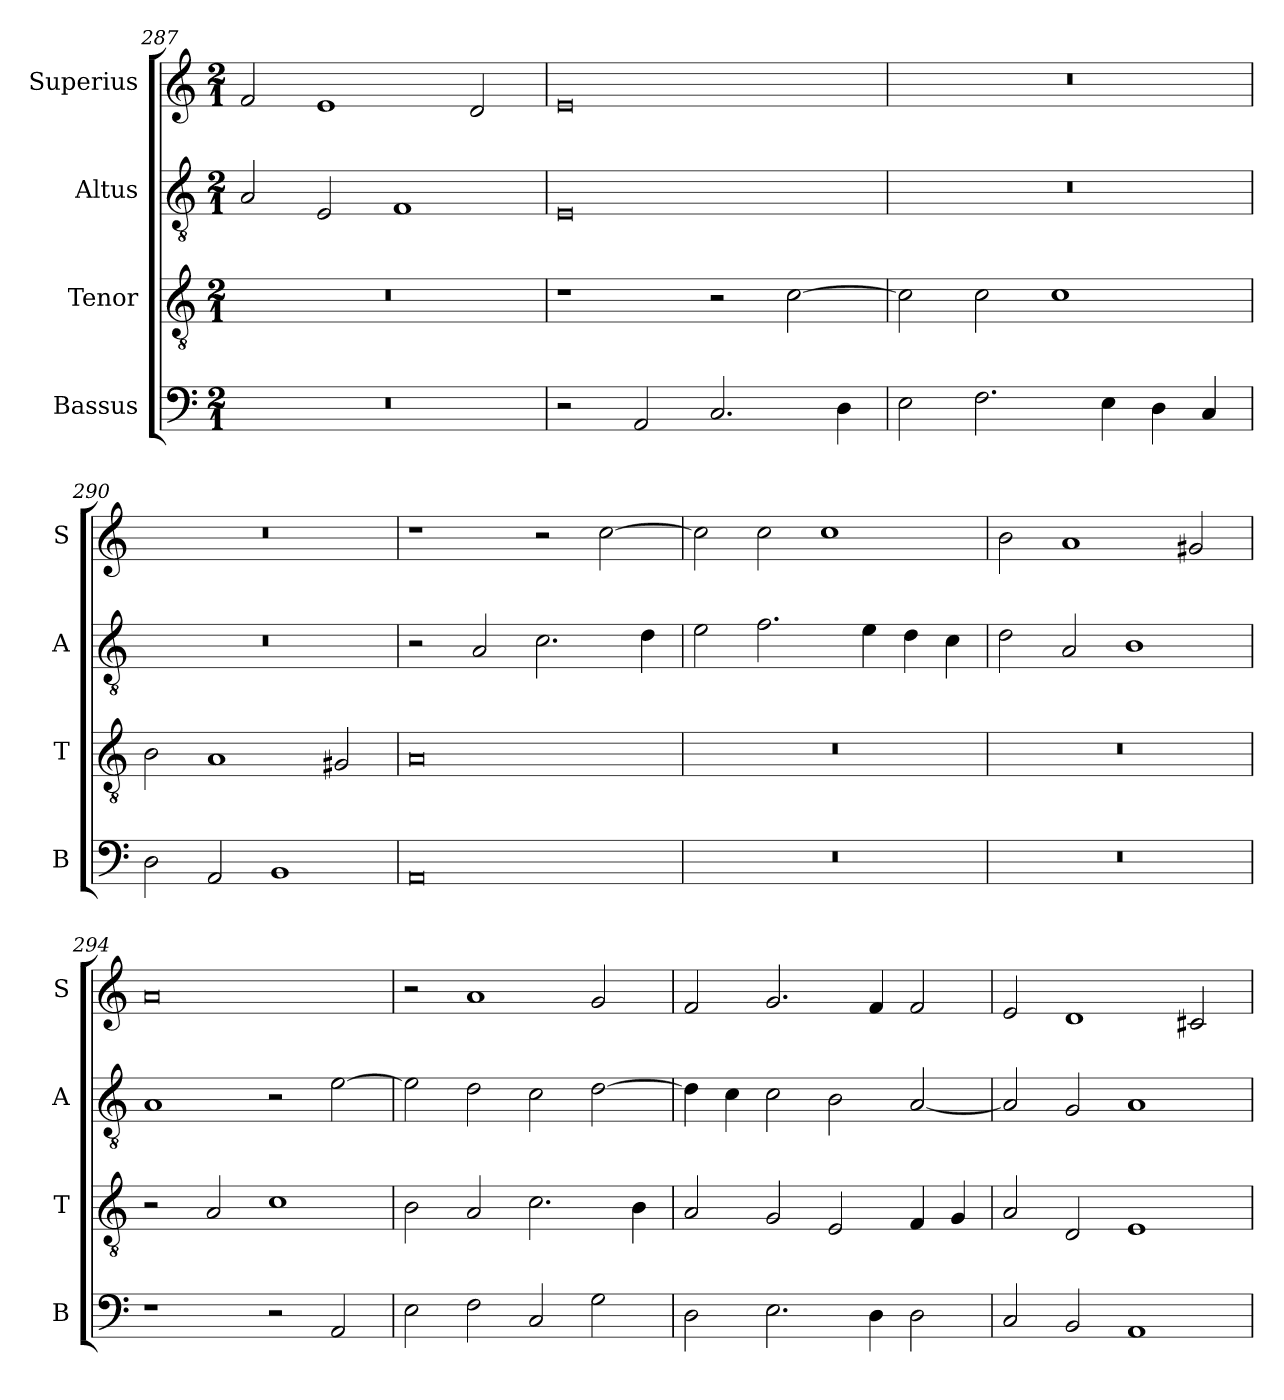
**kern	**kern	**kern	**kern
*part4	*part3	*part2	*part1
*staff4	*staff3	*staff2	*staff1
*I"Bassus	*I"Tenor	*I"Altus	*I"Superius
*I'B	*I'T	*I'A	*I'S
*clefF4	*clefGv2	*clefGv2	*clefG2
*k[]	*k[]	*k[]	*k[]
*M2/1	*M2/1	*M2/1	*M2/1
=287	=287	=287	=287
0r	0r	2A/	2f/
.	.	2E/	1e
.	.	1F	.
.	.	.	2d/
=288	=288	=288	=288
2r	1r	0E	0e
2AA/	.	.	.
2.C/	2r	.	.
.	[2c\	.	.
4D\	.	.	.
=289	=289	=289	=289
2E\	2c\]	0r	0r
2.F\	2c\	.	.
.	1c	.	.
4E\	.	.	.
4D\	.	.	.
4C/	.	.	.
=290	=290	=290	=290
2D\	2B\	0r	0r
2AA/	1A	.	.
1BB	.	.	.
.	2G#X/	.	.
=291	=291	=291	=291
0AA	0A	2r	1r
.	.	2A/	.
.	.	2.c\	2r
.	.	.	[2cc\
.	.	4d\	.
=292	=292	=292	=292
0r	0r	2e\	2cc\]
.	.	2.f\	2cc\
.	.	.	1cc
.	.	4e\	.
.	.	4d\	.
.	.	4c\	.
=293	=293	=293	=293
0r	0r	2d\	2b\
.	.	2A/	1a
.	.	1B	.
.	.	.	2g#X/
=294	=294	=294	=294
1r	2r	1A	0a
.	2A/	.	.
2r	1c	2r	.
2AA/	.	[2e\	.
=295	=295	=295	=295
2E\	2B\	2e\]	2r
2F\	2A/	2d\	1a
2C/	2.c\	2c\	.
2G\	.	[2d\	2g/
.	4B\	.	.
=296	=296	=296	=296
2D\	2A/	4d\]	2f/
.	.	4c\	.
2.E\	2G/	2c\	2.g/
.	2E/	2B\	.
4D\	.	.	4f/
2D\	4F/	[2A/	2f/
.	4G/	.	.
=297	=297	=297	=297
2C/	2A/	2A/]	2e/
2BB/	2D/	2G/	1d
1AA	1E	1A	.
.	.	.	2c#X/
=	=	=	=
*-	*-	*-	*-
